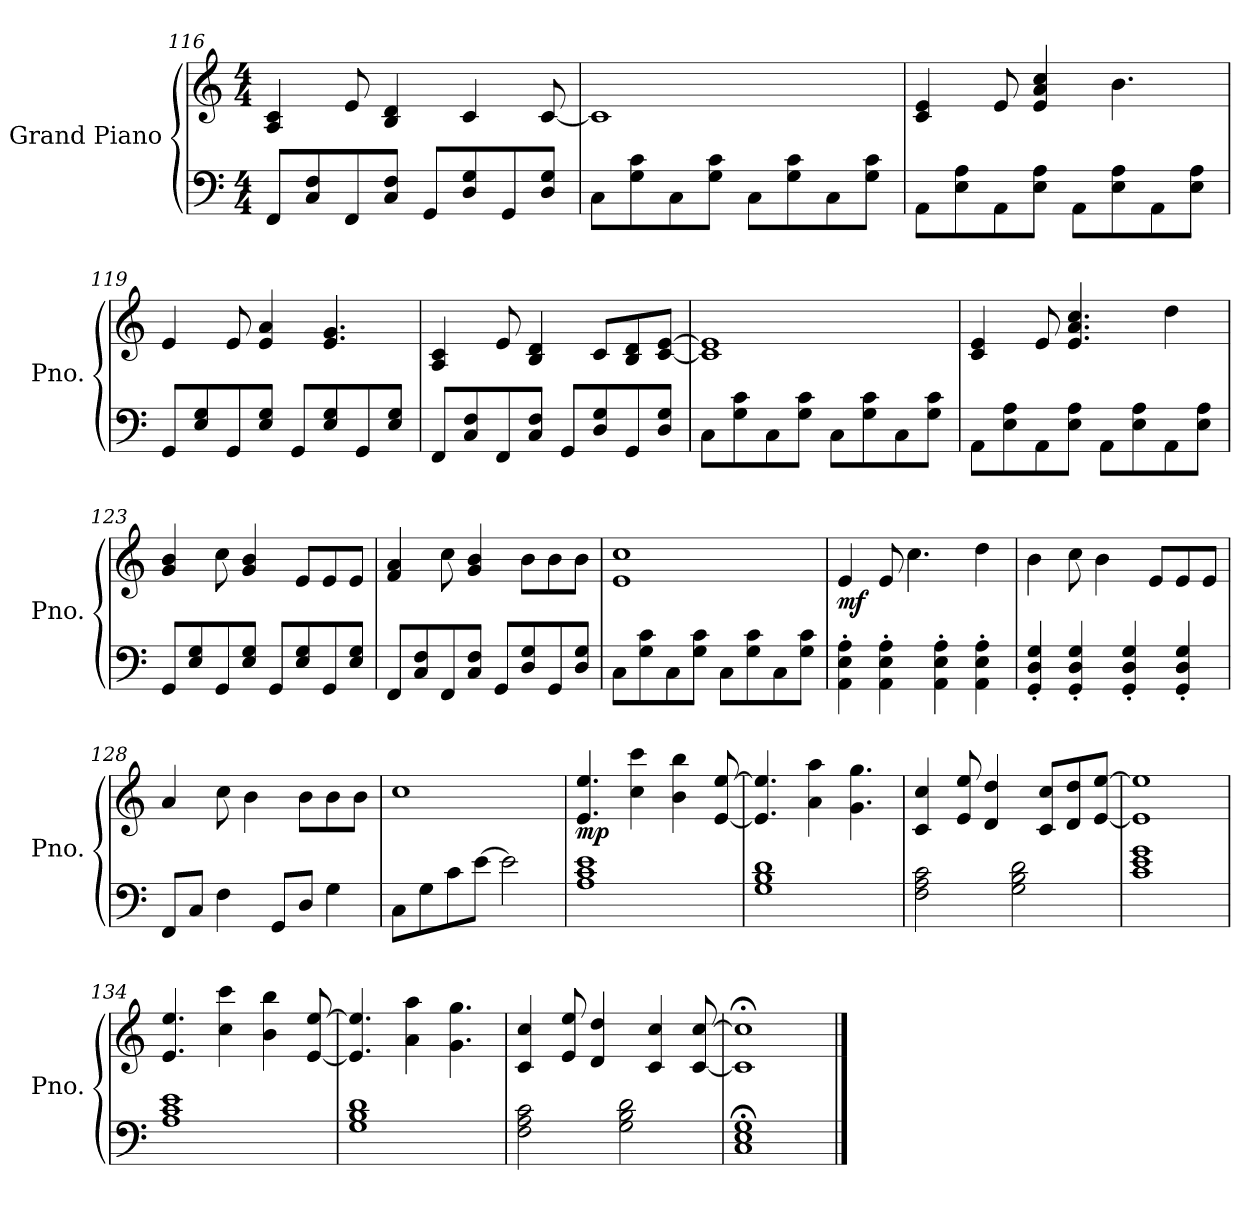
**kern	**kern	**dynam
*part1	*part1	*part1
*staff2	*staff1	*staff1/2
*I"Grand Piano	*	*
*I'Pno.	*	*
!!LO:PB:g=z
*clefF4	*clefG2	*
*k[]	*k[]	*
*M4/4	*M4/4	*
=116	=116	=116
8FF/L	4A/ 4c/	.
8C/ 8F/	.	.
8FF/	8e/	.
8C/ 8F/J	4B/ 4d/	.
8GG/L	.	.
8D/ 8G/	4c/	.
8GG/	.	.
8D/ 8G/J	[8c/	.
=117	=117	=117
8C\L	1c]	.
8G\ 8c\	.	.
8C\	.	.
8G\ 8c\J	.	.
8C\L	.	.
8G\ 8c\	.	.
8C\	.	.
8G\ 8c\J	.	.
=118	=118	=118
8AA\L	4c/ 4e/	.
8E\ 8A\	.	.
8AA\	8e/	.
8E\ 8A\J	4e/ 4a/ 4cc/	.
8AA\L	.	.
8E\ 8A\	4.b\	.
8AA\	.	.
8E\ 8A\J	.	.
=119	=119	=119
8GG/L	4e/	.
8E/ 8G/	.	.
8GG/	8e/	.
8E/ 8G/J	4e/ 4a/	.
8GG/L	.	.
8E/ 8G/	4.e/ 4.g/	.
8GG/	.	.
8E/ 8G/J	.	.
=120	=120	=120
8FF/L	4A/ 4c/	.
8C/ 8F/	.	.
8FF/	8e/	.
8C/ 8F/J	4B/ 4d/	.
8GG/L	.	.
8D/ 8G/	8c/L	.
8GG/	8B/ 8d/	.
8D/ 8G/J	[8c/ [8e/J	.
!!LO:LB:g=z
=121	=121	=121
8C\L	1c] 1e]	.
8G\ 8c\	.	.
8C\	.	.
8G\ 8c\J	.	.
8C\L	.	.
8G\ 8c\	.	.
8C\	.	.
8G\ 8c\J	.	.
=122	=122	=122
8AA\L	4c/ 4e/	.
8E\ 8A\	.	.
8AA\	8e/	.
8E\ 8A\J	4.e/ 4.a/ 4.cc/	.
8AA\L	.	.
8E\ 8A\	.	.
8AA\	4dd\	.
8E\ 8A\J	.	.
=123	=123	=123
8GG/L	4g/ 4b/	.
8E/ 8G/	.	.
8GG/	8cc\	.
8E/ 8G/J	4g/ 4b/	.
8GG/L	.	.
8E/ 8G/	8e/L	.
8GG/	8e/	.
8E/ 8G/J	8e/J	.
=124	=124	=124
8FF/L	4f/ 4a/	.
8C/ 8F/	.	.
8FF/	8cc\	.
8C/ 8F/J	4g/ 4b/	.
8GG/L	.	.
8D/ 8G/	8b\L	.
8GG/	8b\	.
8D/ 8G/J	8b\J	.
=125	=125	=125
8C\L	1e 1cc	.
8G\ 8c\	.	.
8C\	.	.
8G\ 8c\J	.	.
8C\L	.	.
8G\ 8c\	.	.
8C\	.	.
8G\ 8c\J	.	.
!!LO:LB:g=z
=126	=126	=126
!	!	!LO:DY:b
4AA\' 4E\' 4A\'	4e/	mf
4AA\' 4E\' 4A\'	8e/	.
.	4.cc\	.
4AA\' 4E\' 4A\'	.	.
4AA\' 4E\' 4A\'	4dd\	.
=127	=127	=127
4GG/' 4D/' 4G/'	4b\	.
4GG/' 4D/' 4G/'	8cc\	.
.	4b\	.
4GG/' 4D/' 4G/'	.	.
.	8e/L	.
4GG/' 4D/' 4G/'	8e/	.
.	8e/J	.
=128	=128	=128
8FF/L	4a/	.
8C/J	.	.
4F\	8cc\	.
.	4b\	.
8GG/L	.	.
8D/J	8b\L	.
4G\	8b\	.
.	8b\J	.
=129	=129	=129
8C\L	1cc	.
8G\	.	.
8c\	.	.
[8e\J	.	.
2e\]	.	.
=130	=130	=130
!	!	!LO:DY:b
1A 1c 1e	4.e/ 4.ee/	mp
.	4cc\ 4ccc\	.
.	4b\ 4bb\	.
.	[8e/ [8ee/	.
=131	=131	=131
1G 1B 1d	4.e/] 4.ee/]	.
.	4a\ 4aa\	.
.	4.g\ 4.gg\	.
=132	=132	=132
2F\ 2A\ 2c\	4c/ 4cc/	.
.	8e/ 8ee/	.
.	4d/ 4dd/	.
2G\ 2B\ 2d\	.	.
.	8c/ 8cc/L	.
.	8d/ 8dd/	.
.	[8e/ [8ee/J	.
!!LO:LB:g=z
=133	=133	=133
1c 1e 1g	1e] 1ee]	.
=134	=134	=134
1A 1c 1e	4.e/ 4.ee/	.
.	4cc\ 4ccc\	.
.	4b\ 4bb\	.
.	[8e/ [8ee/	.
=135	=135	=135
1G 1B 1d	4.e/] 4.ee/]	.
.	4a\ 4aa\	.
.	4.g\ 4.gg\	.
=136	=136	=136
2F\ 2A\ 2c\	4c/ 4cc/	.
.	8e/ 8ee/	.
.	4d/ 4dd/	.
2G\ 2B\ 2d\	.	.
.	4c/ 4cc/	.
.	[8c/ [8cc/	.
=137	=137	=137
*	*MM100	*
1C;< 1E;< 1G;<	1c];< 1cc];<	.
==	==	==
*-	*-	*-
